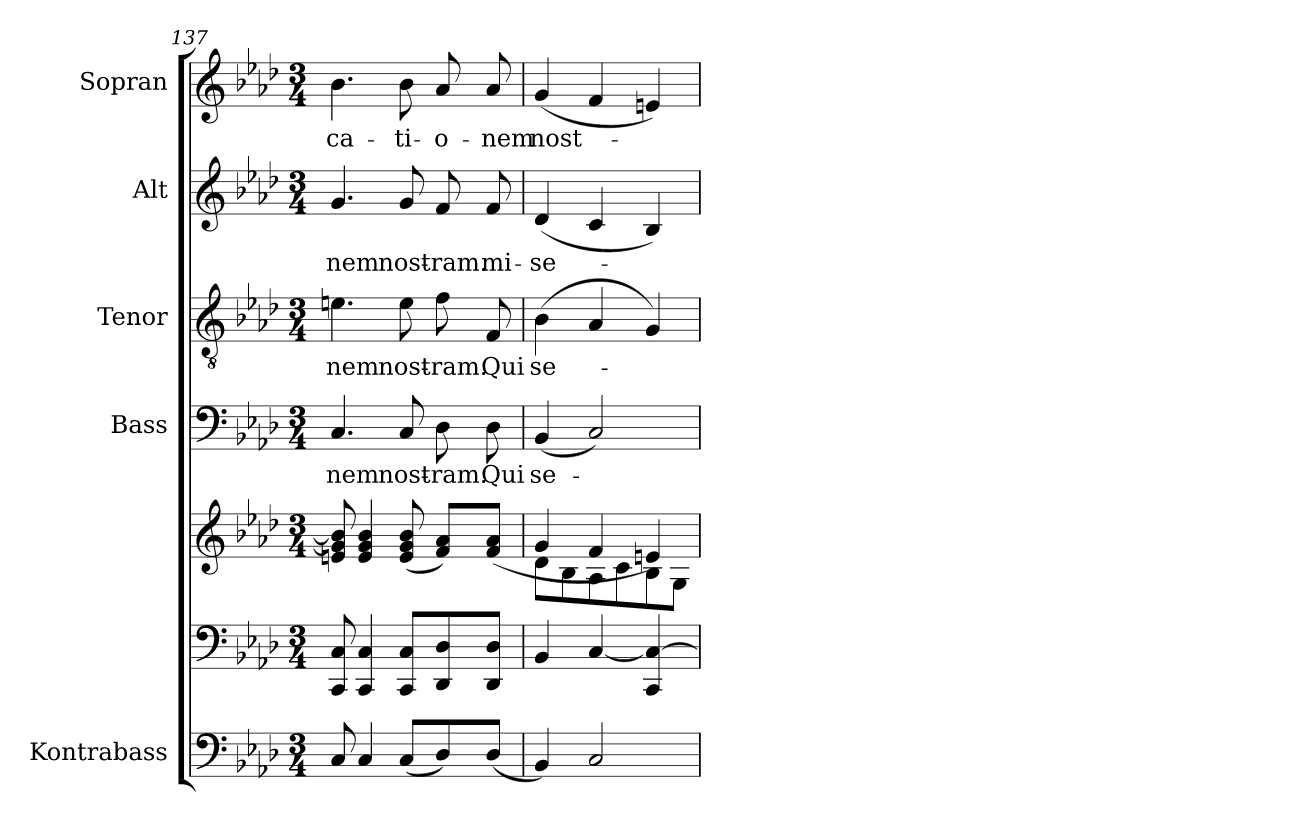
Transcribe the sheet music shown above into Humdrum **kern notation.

**kern	**kern	**kern	**kern	**text	**kern	**text	**kern	**text	**kern	**text
*part6	*part5	*part5	*part4	*part4	*part3	*part3	*part2	*part2	*part1	*part1
*staff7	*staff6	*staff5	*staff4	*staff4	*staff3	*staff3	*staff2	*staff2	*staff1	*staff1
*I"Kontrabass	*	*	*I"Bass	*	*I"Tenor	*	*I"Alt	*	*I"Sopran	*
*I'Kb.	*	*	*I'B.	*	*I'T.	*	*I'A.	*	*I'S.	*
!!LO:LB:g=z
*clefF4	*clefF4	*clefG2	*clefF4	*	*clefGv2	*	*clefG2	*	*clefG2	*
*ITrd7c12	*	*	*	*	*	*	*	*	*	*
*k[b-e-a-d-]	*k[b-e-a-d-]	*k[b-e-a-d-]	*k[b-e-a-d-]	*	*k[b-e-a-d-]	*	*k[b-e-a-d-]	*	*k[b-e-a-d-]	*
*A-:	*A-:	*A-:	*A-:	*	*A-:	*	*A-:	*	*A-:	*
*M3/4	*M3/4	*M3/4	*M3/4	*	*M3/4	*	*M3/4	*	*M3/4	*
=137	=137	=137	=137	=137	=137	=137	=137	=137	=137	=137
!	!	!	!	!LO:LY:b	!	!LO:LY:b	!	!LO:LY:b	!	!LO:LY:b
8CC/	8CC/ 8C/	8en/ 8g/] 8b-/]	4.C/	-nem	4.en\	-nem	4.g/	-nem	4.b-\	-ca-
4CC/	4CC/ 4C/	4e/ 4g/ 4b-/	.	.	.	.	.	.	.	.
!	!	!	!	!LO:LY:b	!	!LO:LY:b	!	!LO:LY:b	!	!LO:LY:b
(<8CC/L	8CC/ 8C/L	(<8e/ 8g/ 8b-/	8C/	nost-	8e\	nost-	8g/	nost-	8b-\	-ti-
!	!	!	!	!LO:LY:b	!	!LO:LY:b	!	!LO:LY:b	!	!LO:LY:b
8DD-/)	8DD-/ 8D-/	8f/ 8a-/L)	8D-\	-ram.	8f\	-ram.	8f/	-ram.	8a-/	-o-
!	!	!	!	!LO:LY:b	!	!LO:LY:b	!	!LO:LY:b	!	!LO:LY:b
(<8DD-/J	8DD-/ 8D-/J	(<8f/ 8a-/J	8D-\	Qui	8F/	Qui	8f/	mi-	8a-/	-nem
=138	=138	=138	=138	=138	=138	=138	=138	=138	=138	=138
*	*	*^	*	*	*	*	*	*	*	*
!	!	!	!	!	!LO:LY:b	!	!LO:LY:b	!	!LO:LY:b	!	!LO:LY:b
4BBB-/)	4BB-/	(4g/	8d-\L)	(<4BB-/	se-	(>4B-\	se-	(<4d-/	-se-	(<4g/	nost-
.	.	.	8B-\	.	.	.	.	.	.	.	.
2CC/	[>4C/	4f/	8A-\	2C/)	.	4A-/	.	4c/	.	4f/	.
.	.	.	8c\	.	.	.	.	.	.	.	.
.	4CC/ 4C/_	4en/)	8B-\	.	.	4G/)	.	4B-/)	.	4en/)	.
.	.	.	8G\J	.	.	.	.	.	.	.	.
*	*	*v	*v	*	*	*	*	*	*	*	*
=	=	=	=	=	=	=	=	=	=	=
*-	*-	*-	*-	*-	*-	*-	*-	*-	*-	*-
